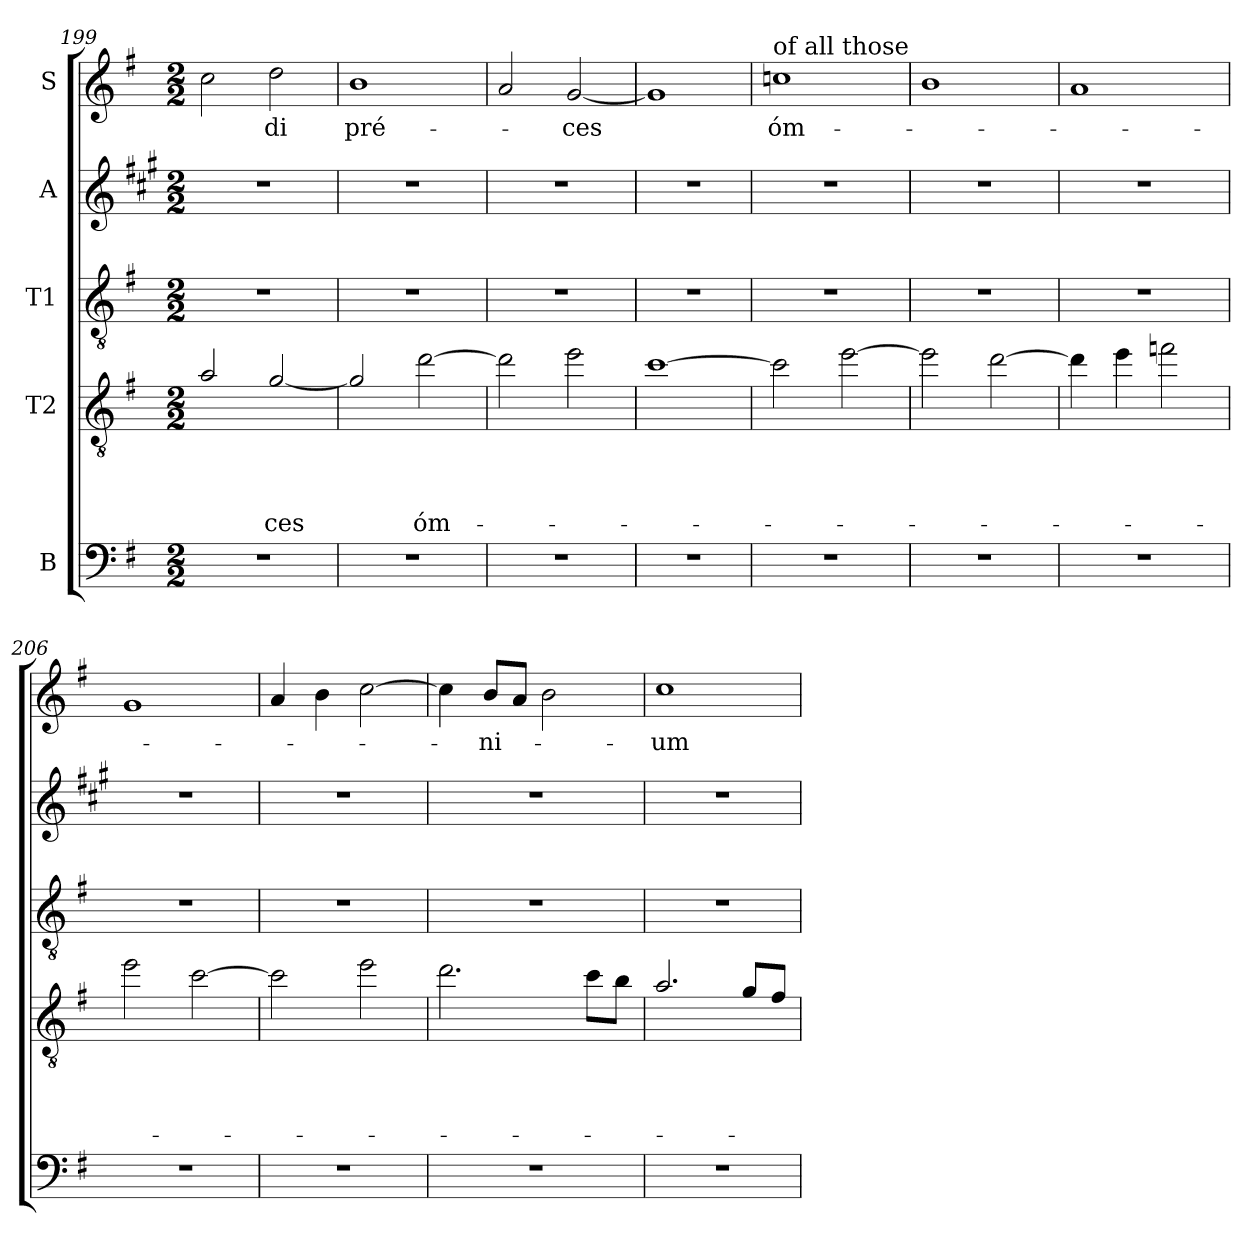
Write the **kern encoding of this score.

**kern	**kern	**text	**text	**text	**text	**kern	**kern	**kern	**text
*part5	*part4	*part4	*part4	*part4	*part4	*part3	*part2	*part1	*part1
*staff5	*staff4	*staff4	*staff4	*staff4	*staff4	*staff3	*staff2	*staff1	*staff1
*I"B	*I"T2	*	*	*	*	*I"T1	*I"A	*I"S	*
*clefF4	*clefGv2	*	*	*	*	*clefGv2	*clefG2	*clefG2	*
*	*ITrd8c14	*	*	*	*	*	*ITrd1c2	*	*
*k[f#]	*k[f#]	*	*	*	*	*k[f#]	*k[f#]	*k[f#]	*
*G:	*G:	*	*	*	*	*G:	*G:	*G:	*
*M2/2	*M2/2	*	*	*	*	*M2/2	*M2/2	*M2/2	*
=199	=199	=199	=199	=199	=199	=199	=199	=199	=199
1r	2A/	.	.	.	.	1r	1r	2cc\	.
!	!	!	!	!	!LO:LY:b	!	!	!	!LO:LY:b
.	[2G/	.	.	.	-ces	.	.	2dd\	-di
=200	=200	=200	=200	=200	=200	=200	=200	=200	=200
!	!	!	!	!	!	!	!	!	!LO:LY:b
1r	2G/]	.	.	.	.	1r	1r	1b	pré-
!	!	!	!	!	!LO:LY:b	!	!	!	!
.	[2d\	.	.	.	óm-	.	.	.	.
!!LO:PB:g=z
=201	=201	=201	=201	=201	=201	=201	=201	=201	=201
1r	2d\]	.	.	.	.	1r	1r	2a/	.
!	!	!	!	!	!	!	!	!	!LO:LY:b
.	2e\	.	.	.	.	.	.	[2g/	-ces
=202	=202	=202	=202	=202	=202	=202	=202	=202	=202
1r	[1c	.	.	.	.	1r	1r	1g]	.
=203	=203	=203	=203	=203	=203	=203	=203	=203	=203
!	!	!	!	!	!	!	!	!LO:TX:a:t=of all those	!
!	!	!	!	!	!	!	!	!	!LO:LY:b
1r	2c\]	.	.	.	.	1r	1r	1ccn	óm-
.	[2e\	.	.	.	.	.	.	.	.
=204	=204	=204	=204	=204	=204	=204	=204	=204	=204
1r	2e\]	.	.	.	.	1r	1r	1b	.
.	[2d\	.	.	.	.	.	.	.	.
=205	=205	=205	=205	=205	=205	=205	=205	=205	=205
1r	4d\]	.	.	.	.	1r	1r	1a	.
.	4e\	.	.	.	.	.	.	.	.
.	2fn\	.	.	.	.	.	.	.	.
=206	=206	=206	=206	=206	=206	=206	=206	=206	=206
1r	2e\	.	.	.	.	1r	1r	1g	.
.	[2c\	.	.	.	.	.	.	.	.
=207	=207	=207	=207	=207	=207	=207	=207	=207	=207
1r	2c\]	.	.	.	.	1r	1r	4a/	.
.	.	.	.	.	.	.	.	4b\	.
.	2e\	.	.	.	.	.	.	[2cc\	.
!!LO:LB:g=z
=208	=208	=208	=208	=208	=208	=208	=208	=208	=208
1r	2.d\	.	.	.	.	1r	1r	4cc\]	.
!	!	!	!	!	!	!	!	!	!LO:LY:b
.	.	.	.	.	.	.	.	8b/L	-ni-
.	.	.	.	.	.	.	.	8a/J	.
.	.	.	.	.	.	.	.	2b\	.
.	8c\L	.	.	.	.	.	.	.	.
.	8B\J	.	.	.	.	.	.	.	.
=209	=209	=209	=209	=209	=209	=209	=209	=209	=209
!	!	!	!	!	!	!	!	!	!LO:LY:b
1r	2.A/	.	.	.	.	1r	1r	1cc	-um
.	8G/L	.	.	.	.	.	.	.	.
.	8F#/J	.	.	.	.	.	.	.	.
=	=	=	=	=	=	=	=	=	=
*-	*-	*-	*-	*-	*-	*-	*-	*-	*-
